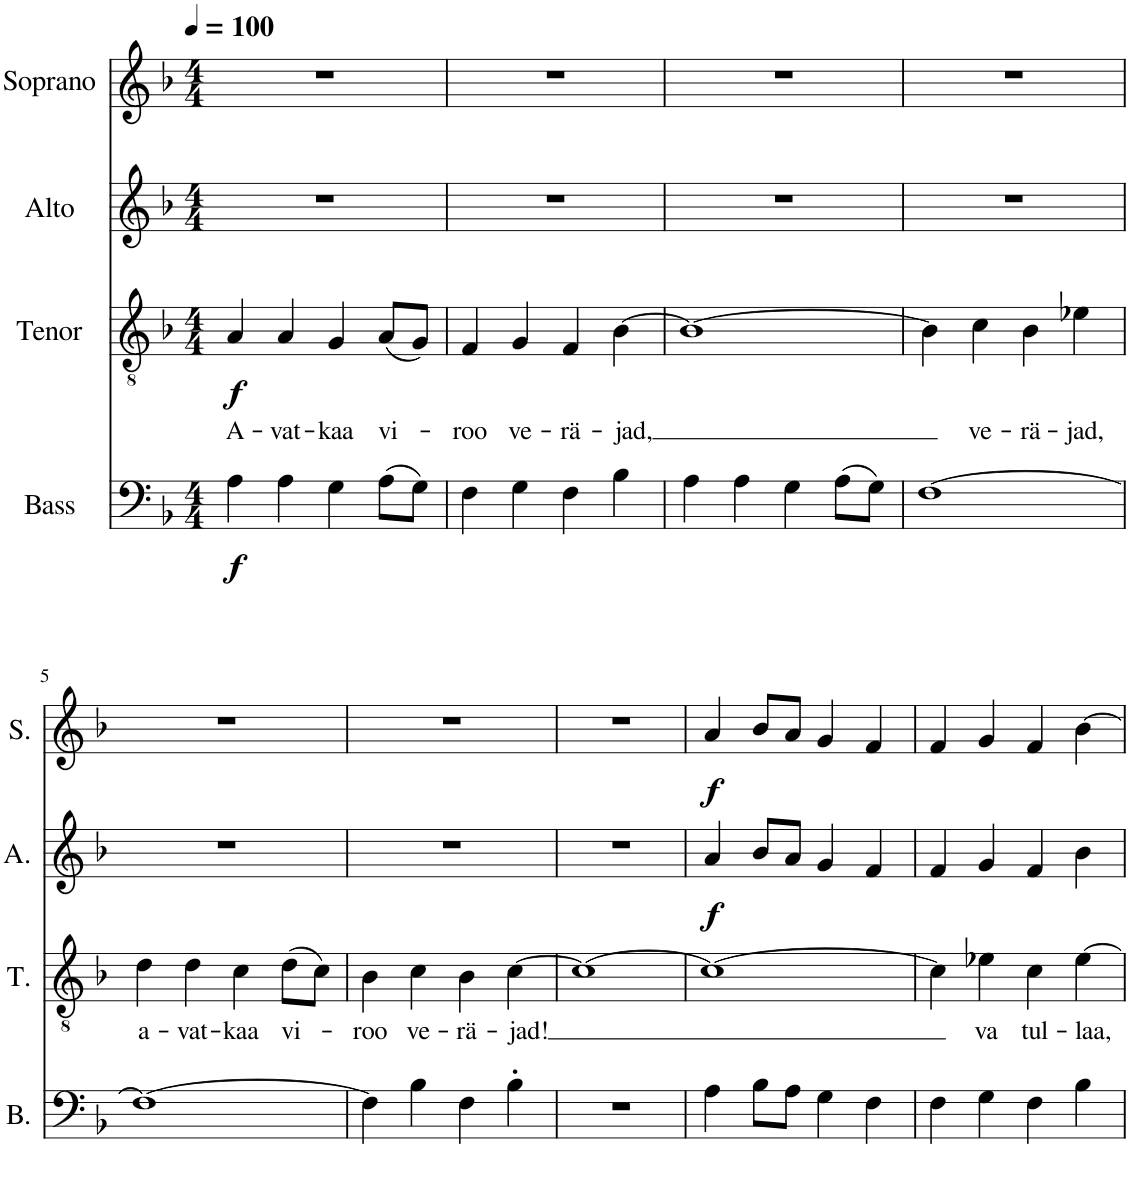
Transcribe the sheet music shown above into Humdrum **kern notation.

**kern	**dynam	**kern	**text	**dynam	**kern	**dynam	**kern	**dynam
*part4	*part4	*part3	*part3	*part3	*part2	*part2	*part1	*part1
*staff4	*staff4	*staff3	*staff3	*staff3	*staff2	*staff2	*staff1	*staff1
*I"Bass	*	*I"Tenor	*	*	*I"Alto	*	*I"Soprano	*
*I'B.	*	*I'T.	*	*	*I'A.	*	*I'S.	*
*clefF4	*	*clefGv2	*	*	*clefG2	*	*clefG2	*
*k[b-]	*	*k[b-]	*	*	*k[b-]	*	*k[b-]	*
*M4/4	*	*M4/4	*	*	*M4/4	*	*M4/4	*
*MM100	*	*MM100	*	*	*MM100	*	*MM100	*
=1	=1	=1	=1	=1	=1	=1	=1	=1
!	!LO:DY:b	!	!LO:LY:b	!LO:DY:b	!	!	!	!
4A\	f	4A/	A-	f	1r	.	1r	.
!	!	!	!LO:LY:b	!	!	!	!	!
4A\	.	4A/	-vat-	.	.	.	.	.
!	!	!	!LO:LY:b	!	!	!	!	!
4G\	.	4G/	-kaa	.	.	.	.	.
!	!	!	!LO:LY:b	!	!	!	!	!
(8A\L	.	(8A/L	vi-	.	.	.	.	.
8G\J)	.	8G/J)	.	.	.	.	.	.
=2	=2	=2	=2	=2	=2	=2	=2	=2
!	!	!	!LO:LY:b	!	!	!	!	!
4F\	.	4F/	-roo	.	1r	.	1r	.
!	!	!	!LO:LY:b	!	!	!	!	!
4G\	.	4G/	ve-	.	.	.	.	.
!	!	!	!LO:LY:b	!	!	!	!	!
4F\	.	4F/	-rä-	.	.	.	.	.
!	!	!	!LO:LY:b	!	!	!	!	!
4B-\	.	[4B-\	-jad,	.	.	.	.	.
=3	=3	=3	=3	=3	=3	=3	=3	=3
4A\	.	1B-_	.	.	1r	.	1r	.
4A\	.	.	.	.	.	.	.	.
4G\	.	.	.	.	.	.	.	.
(8A\L	.	.	.	.	.	.	.	.
8G\J)	.	.	.	.	.	.	.	.
=4	=4	=4	=4	=4	=4	=4	=4	=4
[1F	.	4B-\]	.	.	1r	.	1r	.
!	!	!	!LO:LY:b	!	!	!	!	!
.	.	4c\	ve-	.	.	.	.	.
!	!	!	!LO:LY:b	!	!	!	!	!
.	.	4B-\	-rä-	.	.	.	.	.
!	!	!	!LO:LY:b	!	!	!	!	!
.	.	4e-X\	-jad,	.	.	.	.	.
!!LO:LB:g=z
=5	=5	=5	=5	=5	=5	=5	=5	=5
!	!	!	!LO:LY:b	!	!	!	!	!
1F_	.	4d\	a-	.	1r	.	1r	.
!	!	!	!LO:LY:b	!	!	!	!	!
.	.	4d\	-vat-	.	.	.	.	.
!	!	!	!LO:LY:b	!	!	!	!	!
.	.	4c\	-kaa	.	.	.	.	.
!	!	!	!LO:LY:b	!	!	!	!	!
.	.	(8d\L	vi-	.	.	.	.	.
.	.	8c\J)	.	.	.	.	.	.
=6	=6	=6	=6	=6	=6	=6	=6	=6
!	!	!	!LO:LY:b	!	!	!	!	!
4F\]	.	4B-\	-roo	.	1r	.	1r	.
!	!	!	!LO:LY:b	!	!	!	!	!
4B-\	.	4c\	ve-	.	.	.	.	.
!	!	!	!LO:LY:b	!	!	!	!	!
4F\	.	4B-\	-rä-	.	.	.	.	.
!	!	!	!LO:LY:b	!	!	!	!	!
4B-'\	.	[4c\	-jad!	.	.	.	.	.
=7	=7	=7	=7	=7	=7	=7	=7	=7
1r	.	1c_	.	.	1r	.	1r	.
=8	=8	=8	=8	=8	=8	=8	=8	=8
!	!	!	!	!	!	!LO:DY:b	!	!LO:DY:b
4A\	.	1c_	.	.	4a/	f	4a/	f
8B-\L	.	.	.	.	8b-/L	.	8b-/L	.
8A\J	.	.	.	.	8a/J	.	8a/J	.
4G\	.	.	.	.	4g/	.	4g/	.
4F\	.	.	.	.	4f/	.	4f/	.
=9	=9	=9	=9	=9	=9	=9	=9	=9
4F\	.	4c\]	.	.	4f/	.	4f/	.
!	!	!	!LO:LY:b	!	!	!	!	!
4G\	.	4e-X\	va	.	4g/	.	4g/	.
!	!	!	!LO:LY:b	!	!	!	!	!
4F\	.	4c\	tul-	.	4f/	.	4f/	.
!	!	!	!LO:LY:b	!	!	!	!	!
4B-\	.	[4e-\	-laa,	.	4b-\	.	[4b-\	.
=	=	=	=	=	=	=	=	=
*-	*-	*-	*-	*-	*-	*-	*-	*-
